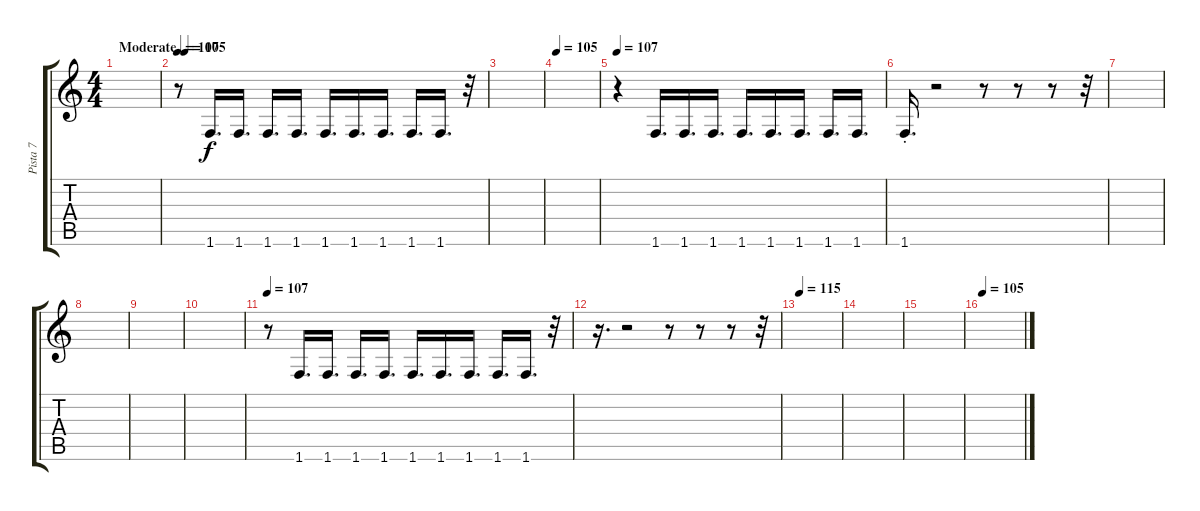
\track ("Pista 7" "Pista 7") {instrument electricbasspick}
\staff {score tabs}
\tuning (E4 B3 G3 D3 A2 E2) {hide}
\ts (4 4)
\tempo (105 "Moderate")
\clef g2
\ks c
|
\tempo 107
r.8 1.6.16{d} 1.6.16{d} 1.6.16{d} 1.6.16{d} 1.6.16{d} 1.6.16{d} 1.6.16{d} 1.6.16{d} 1.6.16{d} r.32 |
|
\tempo 105
|
\tempo 107
r.4 1.6.16{d} 1.6.16{d} 1.6.16{d} 1.6.16{d} 1.6.16{d} 1.6.16{d} 1.6.16{d} 1.6.16{d} |
1.6{st}.16{d} r.2 r.8 r.8 r.8 r.32 |
|
|
|
|
\tempo 107
r.8 1.6.16{d} 1.6.16{d} 1.6.16{d} 1.6.16{d} 1.6.16{d} 1.6.16{d} 1.6.16{d} 1.6.16{d} 1.6.16{d} r.32 |
r.16{d} r.2 r.8 r.8 r.8 r.32 |
\tempo 115
|
|
|
\tempo 105
